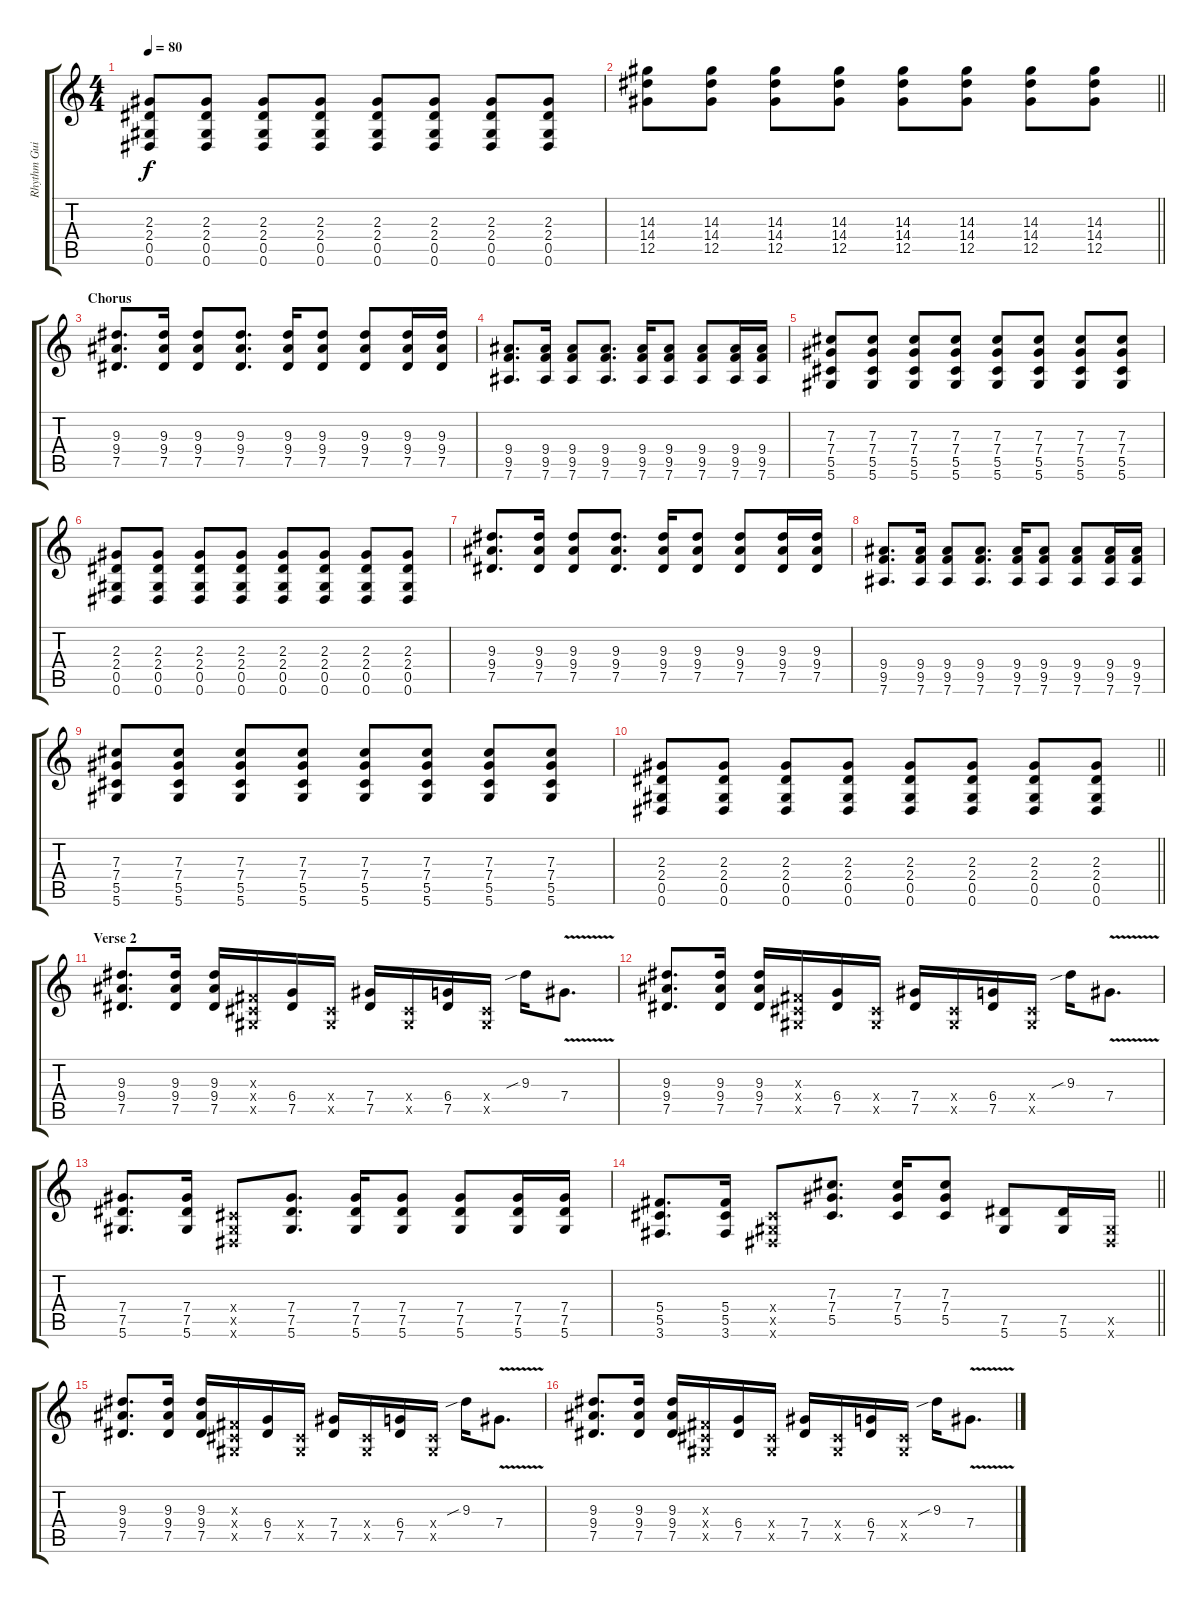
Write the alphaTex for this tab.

\track ("Rhythm Guitar" "Rhythm Gui") {instrument distortionguitar}
\staff {score tabs}
\tuning (Eb4 Bb3 Gb3 Db3 Ab2 Eb2) {hide}
\ts (4 4)
\tempo 80
\clef g2
\ks c
(2.3 2.4 0.5 0.6).8{dy f} (2.3 2.4 0.5 0.6).8 (2.3 2.4 0.5 0.6).8 (2.3 2.4 0.5 0.6).8 (2.3 2.4 0.5 0.6).8 (2.3 2.4 0.5 0.6).8 (2.3 2.4 0.5 0.6).8 (2.3 2.4 0.5 0.6).8 |
\barLineRight lightlight
(14.3 14.4 12.5).8 (14.3 14.4 12.5).8 (14.3 14.4 12.5).8 (14.3 14.4 12.5).8 (14.3 14.4 12.5).8 (14.3 14.4 12.5).8 (14.3 14.4 12.5).8 (14.3 14.4 12.5).8 |
\section ("" "Chorus")
(9.3 9.4 7.5).8{d} (9.3 9.4 7.5).16 (9.3 9.4 7.5).8 (9.3 9.4 7.5).8{d} (9.3 9.4 7.5).16 (9.3 9.4 7.5).8 (9.3 9.4 7.5).8 (9.3 9.4 7.5).16 (9.3 9.4 7.5).16 |
(9.4 9.5 7.6).8{d} (9.4 9.5 7.6).16 (9.4 9.5 7.6).8 (9.4 9.5 7.6).8{d} (9.4 9.5 7.6).16 (9.4 9.5 7.6).8 (9.4 9.5 7.6).8 (9.4 9.5 7.6).16 (9.4 9.5 7.6).16 |
(7.3 7.4 5.5 5.6).8 (7.3 7.4 5.5 5.6).8 (7.3 7.4 5.5 5.6).8 (7.3 7.4 5.5 5.6).8 (7.3 7.4 5.5 5.6).8 (7.3 7.4 5.5 5.6).8 (7.3 7.4 5.5 5.6).8 (7.3 7.4 5.5 5.6).8 |
(2.3 2.4 0.5 0.6).8 (2.3 2.4 0.5 0.6).8 (2.3 2.4 0.5 0.6).8 (2.3 2.4 0.5 0.6).8 (2.3 2.4 0.5 0.6).8 (2.3 2.4 0.5 0.6).8 (2.3 2.4 0.5 0.6).8 (2.3 2.4 0.5 0.6).8 |
(9.3 9.4 7.5).8{d} (9.3 9.4 7.5).16 (9.3 9.4 7.5).8 (9.3 9.4 7.5).8{d} (9.3 9.4 7.5).16 (9.3 9.4 7.5).8 (9.3 9.4 7.5).8 (9.3 9.4 7.5).16 (9.3 9.4 7.5).16 |
(9.4 9.5 7.6).8{d} (9.4 9.5 7.6).16 (9.4 9.5 7.6).8 (9.4 9.5 7.6).8{d} (9.4 9.5 7.6).16 (9.4 9.5 7.6).8 (9.4 9.5 7.6).8 (9.4 9.5 7.6).16 (9.4 9.5 7.6).16 |
(7.3 7.4 5.5 5.6).8 (7.3 7.4 5.5 5.6).8 (7.3 7.4 5.5 5.6).8 (7.3 7.4 5.5 5.6).8 (7.3 7.4 5.5 5.6).8 (7.3 7.4 5.5 5.6).8 (7.3 7.4 5.5 5.6).8 (7.3 7.4 5.5 5.6).8 |
\barLineRight lightlight
(2.3 2.4 0.5 0.6).8 (2.3 2.4 0.5 0.6).8 (2.3 2.4 0.5 0.6).8 (2.3 2.4 0.5 0.6).8 (2.3 2.4 0.5 0.6).8 (2.3 2.4 0.5 0.6).8 (2.3 2.4 0.5 0.6).8 (2.3 2.4 0.5 0.6).8 |
\section ("" "Verse 2")
(9.3 9.4 7.5).8{d} (9.3 9.4 7.5).16 (9.3 9.4 7.5).16 (0.3{x} 0.4{x} 0.5{x}).16 (6.4 7.5).16 (0.4{x} 0.5{x}).16 (7.4 7.5).16 (0.4{x} 0.5{x}).16 (6.4 7.5).16 (0.4{x} 0.5{x}).16 9.3{sib}.16 7.4{v}.8{d} |
(9.3 9.4 7.5).8{d} (9.3 9.4 7.5).16 (9.3 9.4 7.5).16 (0.3{x} 0.4{x} 0.5{x}).16 (6.4 7.5).16 (0.4{x} 0.5{x}).16 (7.4 7.5).16 (0.4{x} 0.5{x}).16 (6.4 7.5).16 (0.4{x} 0.5{x}).16 9.3{sib}.16 7.4{v}.8{d} |
(7.4 7.5 5.6).8{d} (7.4 7.5 5.6).16 (0.4{x} 0.5{x} 0.6{x}).8 (7.4 7.5 5.6).8{d} (7.4 7.5 5.6).16 (7.4 7.5 5.6).8 (7.4 7.5 5.6).8 (7.4 7.5 5.6).16 (7.4 7.5 5.6).16 |
\barLineRight lightlight
(5.4 5.5 3.6).8{d} (5.4 5.5 3.6).16 (0.4{x} 0.5{x} 0.6{x}).8 (7.3 7.4 5.5).8{d} (7.3 7.4 5.5).16 (7.3 7.4 5.5).8 (7.5 5.6).8 (7.5 5.6).16 (0.5{x} 0.6{x}).16 |
(9.3 9.4 7.5).8{d} (9.3 9.4 7.5).16 (9.3 9.4 7.5).16 (0.3{x} 0.4{x} 0.5{x}).16 (6.4 7.5).16 (0.4{x} 0.5{x}).16 (7.4 7.5).16 (0.4{x} 0.5{x}).16 (6.4 7.5).16 (0.4{x} 0.5{x}).16 9.3{sib}.16 7.4{v}.8{d} |
(9.3 9.4 7.5).8{d} (9.3 9.4 7.5).16 (9.3 9.4 7.5).16 (0.3{x} 0.4{x} 0.5{x}).16 (6.4 7.5).16 (0.4{x} 0.5{x}).16 (7.4 7.5).16 (0.4{x} 0.5{x}).16 (6.4 7.5).16 (0.4{x} 0.5{x}).16 9.3{sib}.16 7.4{v}.8{d}
